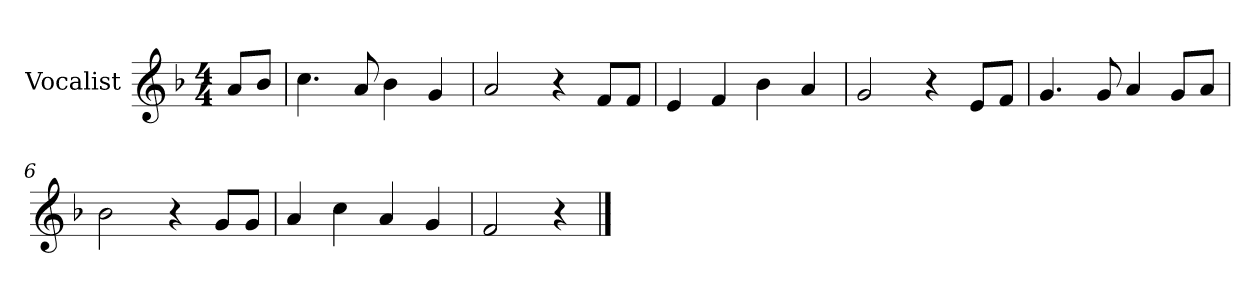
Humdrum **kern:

**kern
*part1
*staff1
*I"Vocalist
*k[b-]
*F:
*M4/4
=
8aL
8b-J
=1
4.cc
8a
4b-
4g
=2
2a
4r
8fL
8fJ
=3
4e
4f
4b-
4a
=4
2g
4r
8eL
8fJ
=5
4.g
8g
4a
8gL
8aJ
=6
2b-
4r
8gL
8gJ
=7
4a
4cc
4a
4g
=8
2f
4r
==
*-
